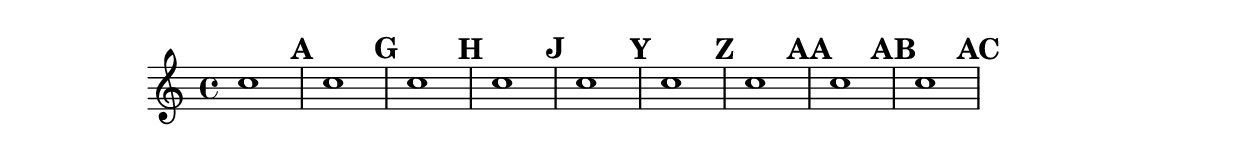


\header {

  texidoc= "Rehearsal marks in letter style: the I is skipped, and
after Z, double letters are used.  The mark may be set with
@code{\mark NUMBER}, or with @code{Score.rehearsalMark}."

}

\version "2.7.32"
\paper { ragged-right = ##t } 

\relative c'' {
  c1  \mark \default
  c1  \mark #7
  c1  \mark \default
  c1  \mark \default
  c1  \mark \default
  \set Score.rehearsalMark = #24
  c1  \mark \default
  c1  \mark \default
  c1  \mark \default
  c1  \mark \default
}
